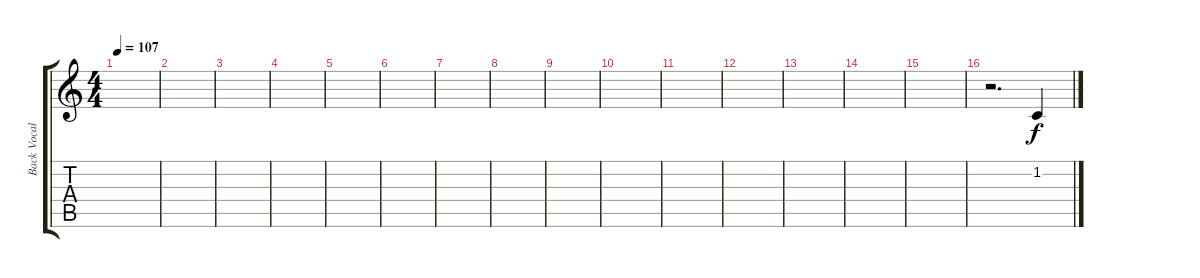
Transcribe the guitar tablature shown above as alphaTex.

\track ("Back Vocals" "Back Vocal") {instrument tenorsax}
\staff {score tabs}
\tuning (E4 B3 G3 D3 A2 E2) {hide}
\ts (4 4)
\tempo 107
\clef g2
\ks c
|
|
|
|
|
|
|
|
|
|
|
|
|
|
|
r.2{d} 1.2.4
